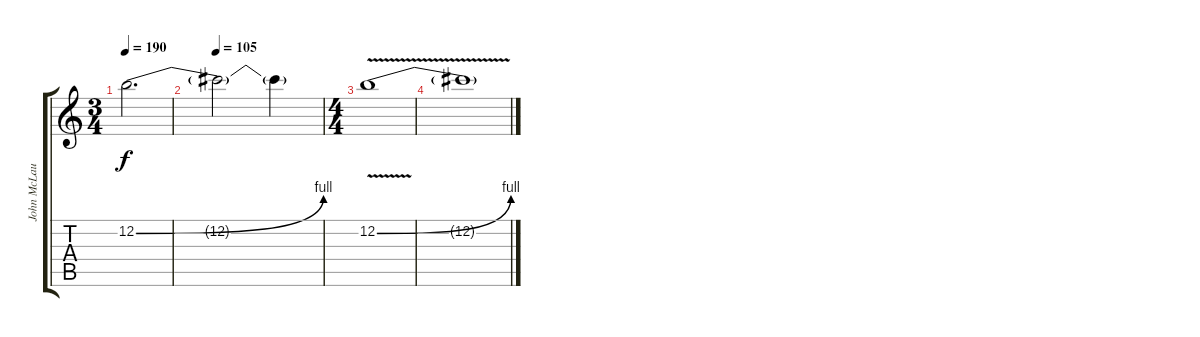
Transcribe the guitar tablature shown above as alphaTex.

\track ("John McLaughlin" "John McLau") {instrument distortionguitar}
\staff {score tabs}
\tuning (E4 B3 G3 D3 A2 E2) {hide}
\ts (3 4)
\tempo 190
\clef g2
\ks c
12.2{be (bend 0 0 60 4)}.2{d dy f} |
\tempo 105
12.2{t}.2 12.2{t}.4 |
\ts (4 4)
12.2{be (bend 0 0 60 4) v}.1 |
12.2{t}.1
